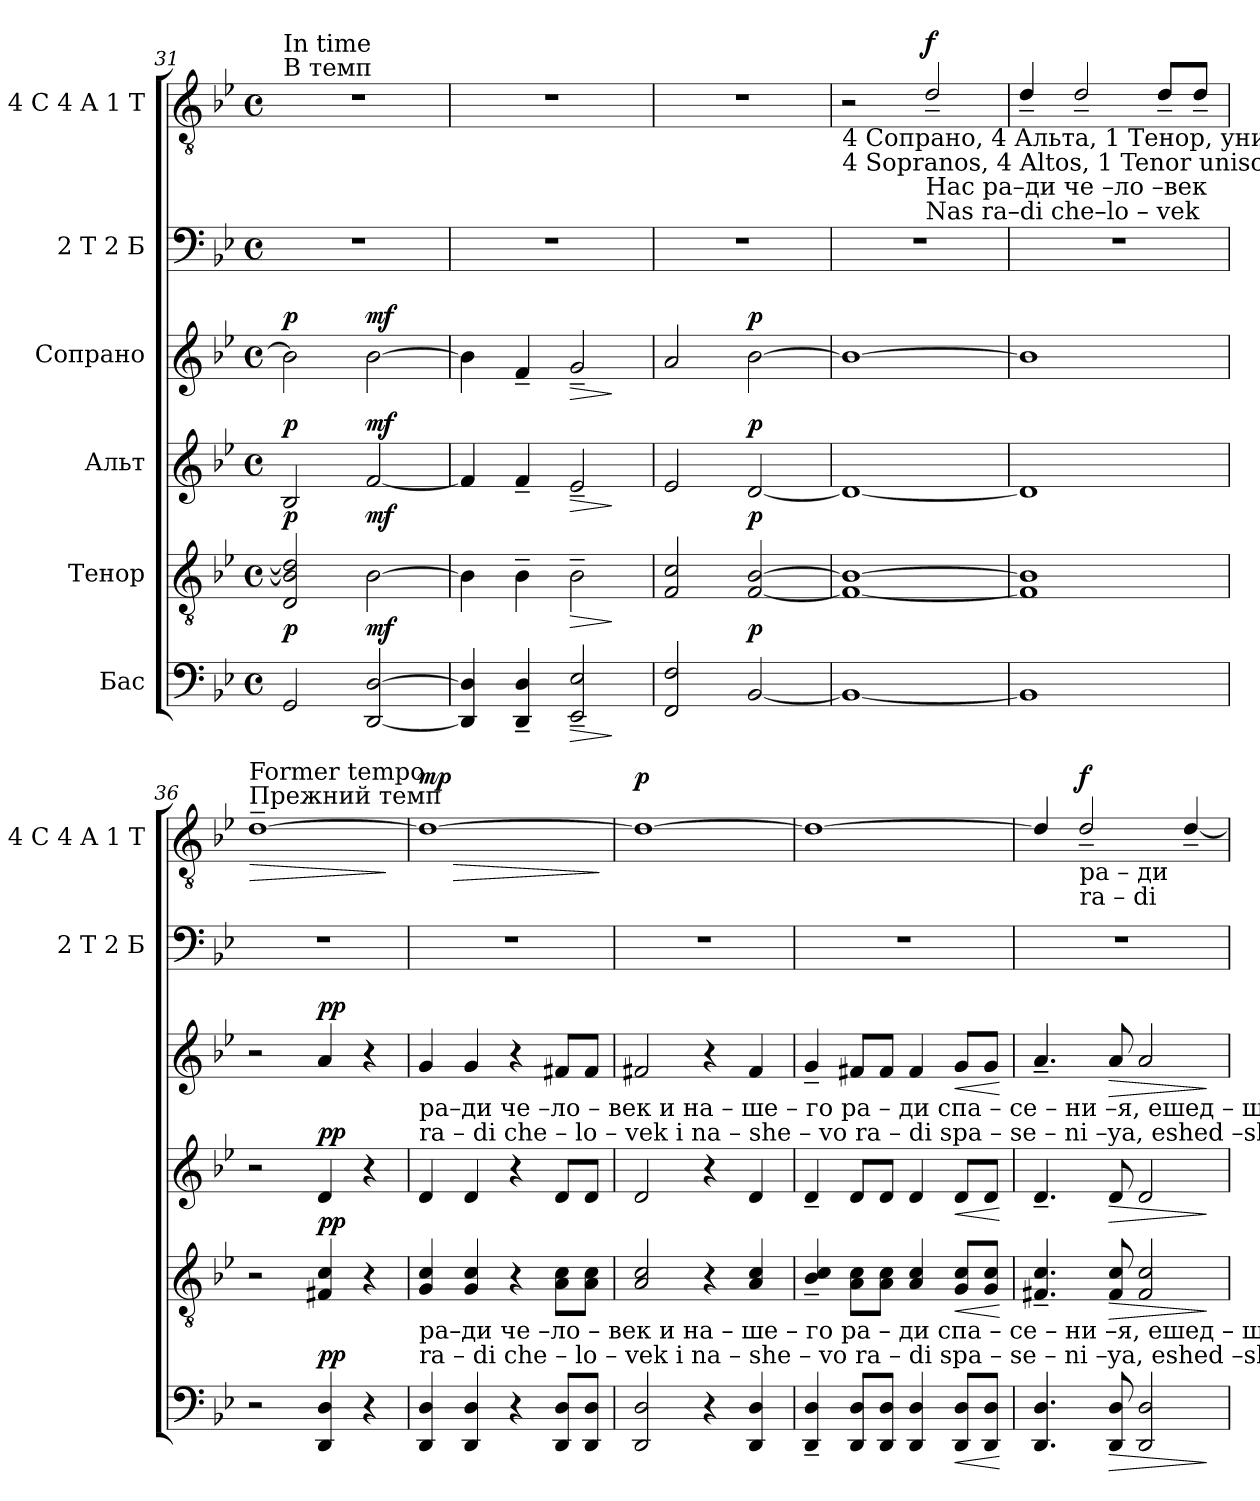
**kern	**dynam	**kern	**dynam	**kern	**dynam	**kern	**dynam	**kern	**kern	**dynam
*part6	*part6	*part5	*part5	*part4	*part4	*part3	*part3	*part2	*part1	*part1
*staff6	*staff6	*staff5	*staff5	*staff4	*staff4	*staff3	*staff3	*staff2	*staff1	*staff1
*I"Бас	*	*I"Тенор	*	*I"Альт	*	*I"Сопрано	*	*I"2 T 2 Б	*I"4 C 4 A 1 T	*
*	*	*	*	*	*	*	*	*I'2 T 2 Б	*I'4 C 4 A 1 T	*
*clefF4	*	*clefGv2	*	*clefG2	*	*clefG2	*	*clefF4	*clefGv2	*
*k[b-e-]	*	*k[b-e-]	*	*k[b-e-]	*	*k[b-e-]	*	*k[b-e-]	*k[b-e-]	*
*M4/4	*	*M4/4	*	*M4/4	*	*M4/4	*	*M4/4	*M4/4	*
*met(c)	*	*met(c)	*	*met(c)	*	*met(c)	*	*met(c)	*met(c)	*
*MM100	*	*MM100	*	*MM100	*	*MM100	*	*MM100	*MM100	*
=31	=31	=31	=31	=31	=31	=31	=31	=31	=31	=31
!	!	!	!	!	!	!	!	!	!LO:TX:a:t=В темп	!
!	!	!	!	!	!	!	!	!	!LO:TX:a:t=In time	!
!	!LO:DY:a	!	!LO:DY:a	!	!LO:DY:a	!	!LO:DY:a	!	!	!
2GG/	p	2D/ 2B-/] 2d/]	p	2B-/	p	2b-\]	p	1r	1r	.
!	!LO:DY:a	!	!LO:DY:a	!	!LO:DY:a	!	!LO:DY:a	!	!	!
[2DD/ [2D/	mf	[2B-\	mf	[2f/	mf	[2b-\	mf	.	.	.
=32	=32	=32	=32	=32	=32	=32	=32	=32	=32	=32
4DD/] 4D/]	.	4B-\]	.	4f/]	.	4b-\]	.	1r	1r	.
4DD/~ 4D/~	.	4B-~\	.	4f~/	.	4f~/	.	.	.	.
!	!LO:HP:b	!	!LO:HP:b	!	!LO:HP:b	!	!LO:HP:b	!	!	!
2EE-/~ 2E-/~	>	2B-~\	>	2e-~/	>	2g~/	>	.	.	.
.	]	.	]	.	]	.	]	.	.	.
=33	=33	=33	=33	=33	=33	=33	=33	=33	=33	=33
2FF/ 2F/	.	2F/ 2c/	.	2e-/	.	2a/	.	1r	1r	.
!	!LO:DY:a	!	!LO:DY:a	!	!LO:DY:a	!	!LO:DY:a	!	!	!
[2BB-/	p	[2F/ [2B-/	p	[2d/	p	[2b-\	p	.	.	.
=34	=34	=34	=34	=34	=34	=34	=34	=34	=34	=34
!	!	!	!	!	!	!	!	!	!LO:TX:b:t=4 Сопрано, 4 Альта, 1 Тенор, унисон	!
!	!	!	!	!	!	!	!	!	!LO:TX:b:t=4 Sopranos, 4 Altos, 1 Tenor unison	!
1BB-_	.	1F_ 1B-_	.	1d_	.	1b-_	.	1r	2r	.
!	!	!	!	!	!	!	!	!	!LO:TX:b:t=Нас     ра–ди   че –ло –век	!
!	!	!	!	!	!	!	!	!	!LO:TX:b:t=Nas      ra–di    che–lo – vek	!
!	!	!	!	!	!	!	!	!	!	!LO:DY:a
.	.	.	.	.	.	.	.	.	2d~/	f
=35	=35	=35	=35	=35	=35	=35	=35	=35	=35	=35
1BB-]	.	1F] 1B-]	.	1d]	.	1b-]	.	1r	4d~/	.
.	.	.	.	.	.	.	.	.	2d~/	.
.	.	.	.	.	.	.	.	.	8d~/L	.
.	.	.	.	.	.	.	.	.	8d~/J	.
=36	=36	=36	=36	=36	=36	=36	=36	=36	=36	=36
*	*	*	*	*	*	*	*	*	*MM120	*
!	!	!	!	!	!	!	!	!	!LO:TX:a:t=Прежний темп	!
!	!	!	!	!	!	!	!	!	!LO:TX:a:t=Former tempo	!
!	!	!	!	!	!	!	!	!	!	!LO:HP:b
2r	.	2r	.	2r	.	2r	.	1r	[1d~	>
!	!LO:DY:a	!	!LO:DY:a	!	!LO:DY:a	!	!LO:DY:a	!	!	!
4DD/ 4D/	pp	4F#X/ 4c/	pp	4d/	pp	4a/	pp	.	.	.
4r	.	4r	.	4r	.	4r	.	.	.	.
.	.	.	.	.	.	.	.	.	.	]
!!LO:LB:g=z
=37	=37	=37	=37	=37	=37	=37	=37	=37	=37	=37
!	!	!	!	!	!	!LO:TX:b:t=ра–ди             че  –ло – век             и          на – ше  – го    ра  –  ди  спа  –  се  – ни –я,         ешед – ша-го с не–	!	!	!	!
!	!	!	!	!	!	!LO:TX:b:t=ra – di          che –  lo  – vek              i           na – she – vo     ra  –  di    spa   –  se  –  ni –ya,       eshed –sha-vo s ne–	!	!	!	!
!	!	!LO:TX:b:t=ра–ди             че  –ло – век             и          на – ше  – го    ра  –  ди  спа  –  се  – ни –я,         ешед – ша-го с не–	!	!	!	!	!	!	!	!
!	!	!LO:TX:b:t=ra – di          che –  lo  – vek              i           na – she – vo     ra  –  di    spa   –  se  –  ni –ya,       eshed –sha-vo s ne–	!	!	!	!	!	!	!	!
!	!	!	!	!	!	!	!	!	!	!LO:HP:b
!	!	!	!	!	!	!	!	!	!	!LO:DY:n=1:a
4DD/ 4D/	.	4G/ 4c/	.	4d/	.	4g/	.	1r	1d_	> mp
4DD/ 4D/	.	4G/ 4c/	.	4d/	.	4g/	.	.	.	.
4r	.	4r	.	4r	.	4r	.	.	.	.
8DD/ 8D/L	.	8A\ 8c\L	.	8d/L	.	8f#X/L	.	.	.	.
8DD/ 8D/J	.	8A\ 8c\J	.	8d/J	.	8f#/J	.	.	.	.
.	.	.	.	.	.	.	.	.	.	]
=38	=38	=38	=38	=38	=38	=38	=38	=38	=38	=38
!	!	!	!	!	!	!	!	!	!	!LO:DY:a
2DD/ 2D/	.	2A/ 2c/	.	2d/	.	2f#X/	.	1r	1d_	p
4r	.	4r	.	4r	.	4r	.	.	.	.
4DD/ 4D/	.	4A/ 4c/	.	4d/	.	4f#/	.	.	.	.
=39	=39	=39	=39	=39	=39	=39	=39	=39	=39	=39
4DD/~ 4D/~	.	4B-/~ 4c/~	.	4d~/	.	4g~/	.	1r	1d_	.
8DD/ 8D/L	.	8A\ 8c\L	.	8d/L	.	8f#X/L	.	.	.	.
8DD/ 8D/J	.	8A\ 8c\J	.	8d/J	.	8f#/J	.	.	.	.
4DD/ 4D/	.	4A/ 4c/	.	4d/	.	4f#/	.	.	.	.
!	!LO:HP:b	!	!LO:HP:b	!	!LO:HP:b	!	!LO:HP:b	!	!	!
8DD/ 8D/L	<	8G/ 8c/L	<	8d/L	<	8g/L	<	.	.	.
8DD/ 8D/J	.	8G/ 8c/J	.	8d/J	.	8g/J	.	.	.	.
.	[	.	[	.	[	.	[	.	.	.
=40	=40	=40	=40	=40	=40	=40	=40	=40	=40	=40
4.DD/ 4.D/	.	4.F#X/~ 4.c/~	.	4.d~/	.	4.a~/	.	1r	4d/]	.
!	!	!	!	!	!	!	!	!	!LO:TX:b:t=ра      –      ди	!
!	!	!	!	!	!	!	!	!	!LO:TX:b:t=ra      –       di	!
!	!	!	!	!	!	!	!	!	!	!LO:DY:a
.	.	.	.	.	.	.	.	.	2d~/	f
!	!LO:HP:b	!	!LO:HP:b	!	!LO:HP:b	!	!LO:HP:b	!	!	!
8DD/ 8D/	>	8F#/ 8c/	>	8d/	>	8a/	>	.	.	.
2DD/ 2D/	.	2F#/ 2c/	.	2d/	.	2a/	.	.	.	.
.	.	.	.	.	.	.	.	.	[4d~/	.
.	]	.	]	.	]	.	]	.	.	.
=	=	=	=	=	=	=	=	=	=	=
*-	*-	*-	*-	*-	*-	*-	*-	*-	*-	*-
